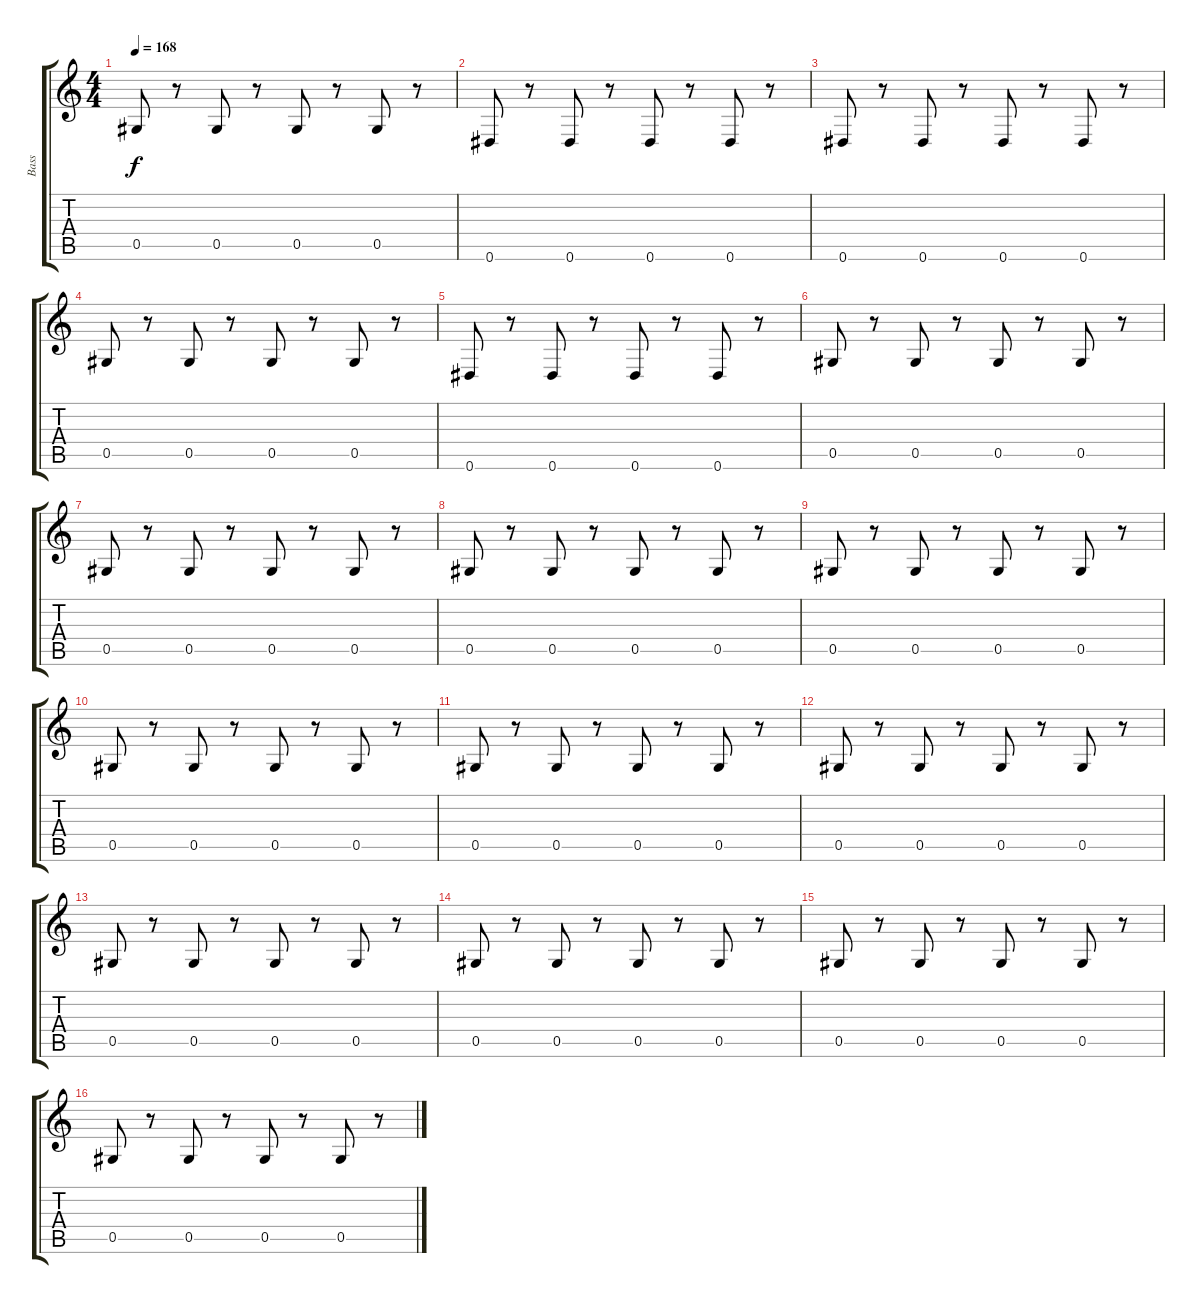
\track ("Bass" "Bass") {instrument electricbassfinger}
\staff {score tabs}
\tuning (Eb4 Bb3 Gb3 Db3 Ab2 Eb2) {hide}
\ts (4 4)
\tempo 168
\clef g2
\ks c
0.5.8{dy f} r.8 0.5.8 r.8 0.5.8 r.8 0.5.8 r.8 |
0.6.8 r.8 0.6.8 r.8 0.6.8 r.8 0.6.8 r.8 |
0.6.8 r.8 0.6.8 r.8 0.6.8 r.8 0.6.8 r.8 |
0.5.8 r.8 0.5.8 r.8 0.5.8 r.8 0.5.8 r.8 |
0.6.8 r.8 0.6.8 r.8 0.6.8 r.8 0.6.8 r.8 |
0.5.8 r.8 0.5.8 r.8 0.5.8 r.8 0.5.8 r.8 |
0.5.8 r.8 0.5.8 r.8 0.5.8 r.8 0.5.8 r.8 |
0.5.8 r.8 0.5.8 r.8 0.5.8 r.8 0.5.8 r.8 |
0.5.8 r.8 0.5.8 r.8 0.5.8 r.8 0.5.8 r.8 |
0.5.8 r.8 0.5.8 r.8 0.5.8 r.8 0.5.8 r.8 |
0.5.8 r.8 0.5.8 r.8 0.5.8 r.8 0.5.8 r.8 |
0.5.8 r.8 0.5.8 r.8 0.5.8 r.8 0.5.8 r.8 |
0.5.8 r.8 0.5.8 r.8 0.5.8 r.8 0.5.8 r.8 |
0.5.8 r.8 0.5.8 r.8 0.5.8 r.8 0.5.8 r.8 |
0.5.8 r.8 0.5.8 r.8 0.5.8 r.8 0.5.8 r.8 |
0.5.8 r.8 0.5.8 r.8 0.5.8 r.8 0.5.8 r.8
